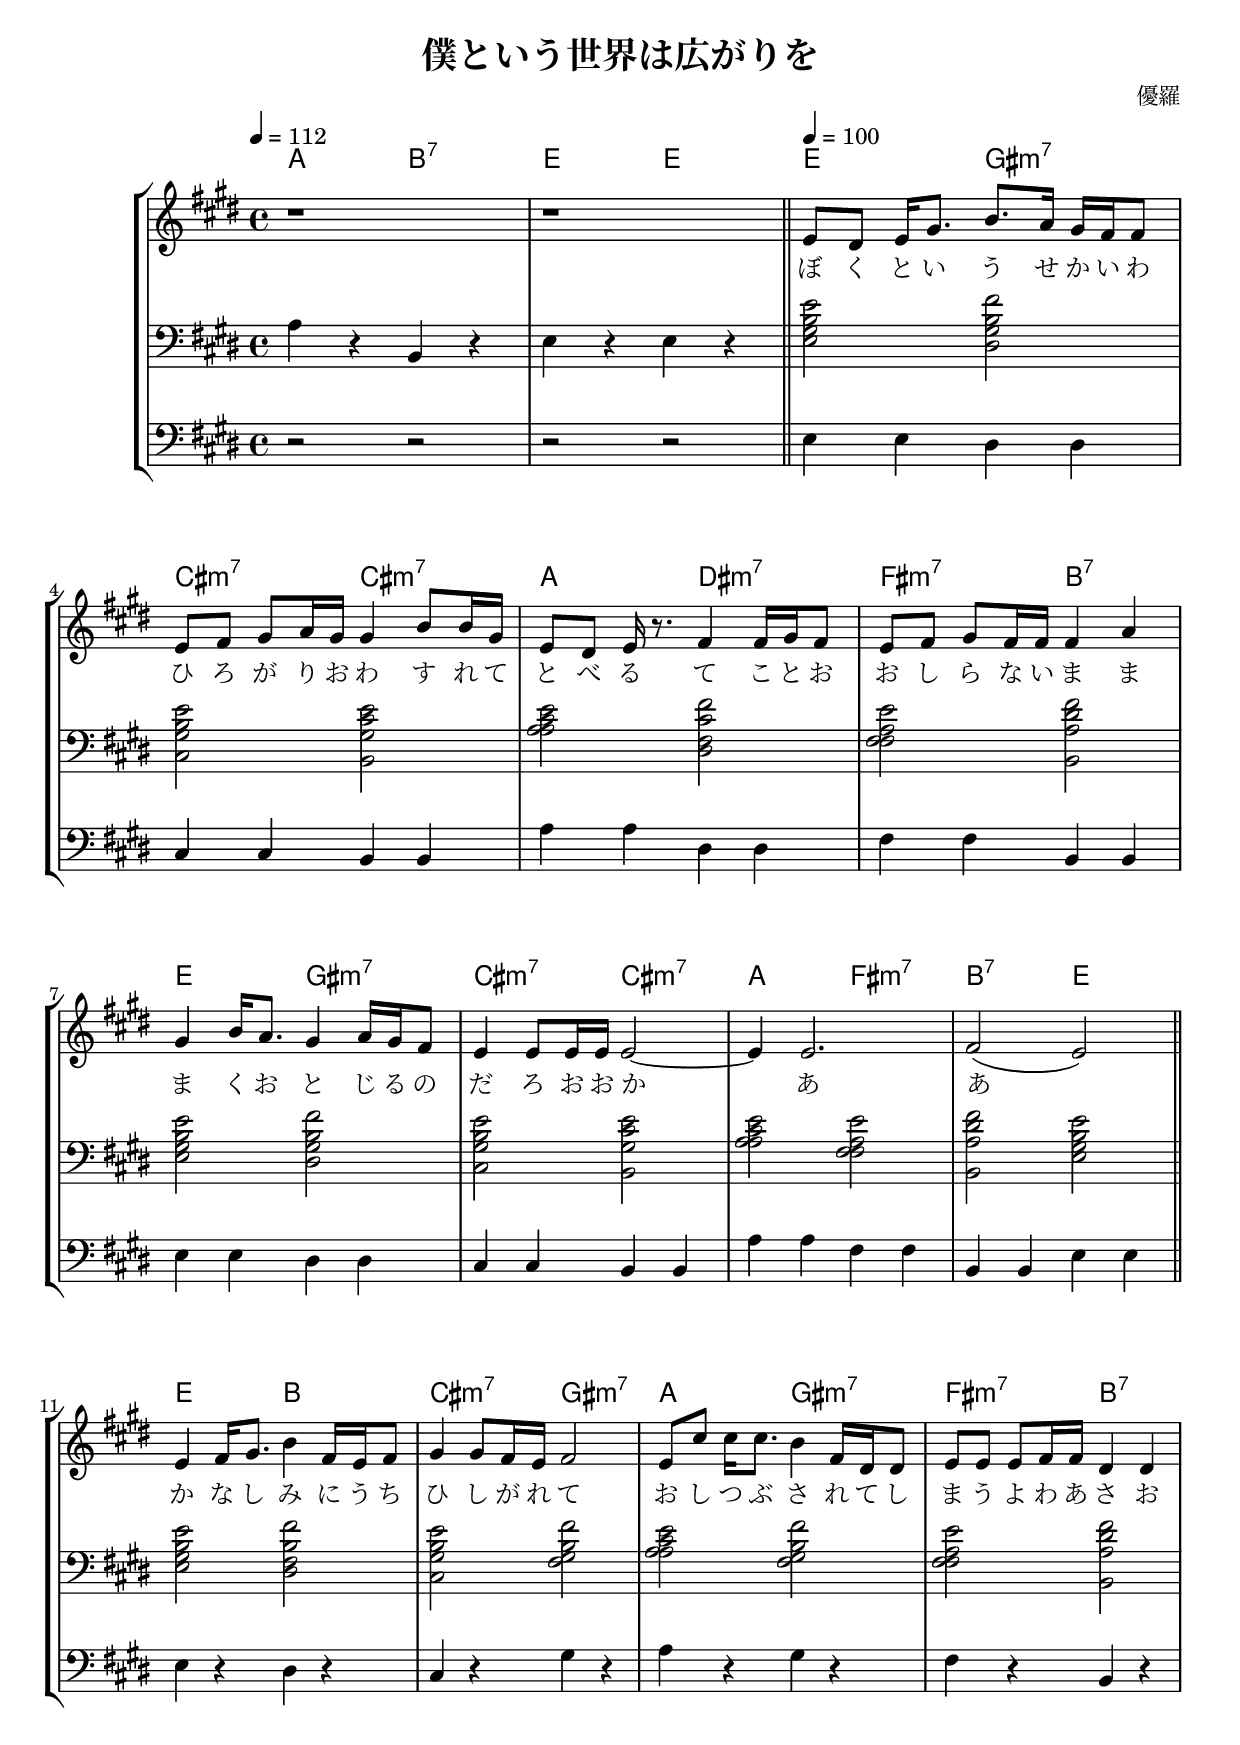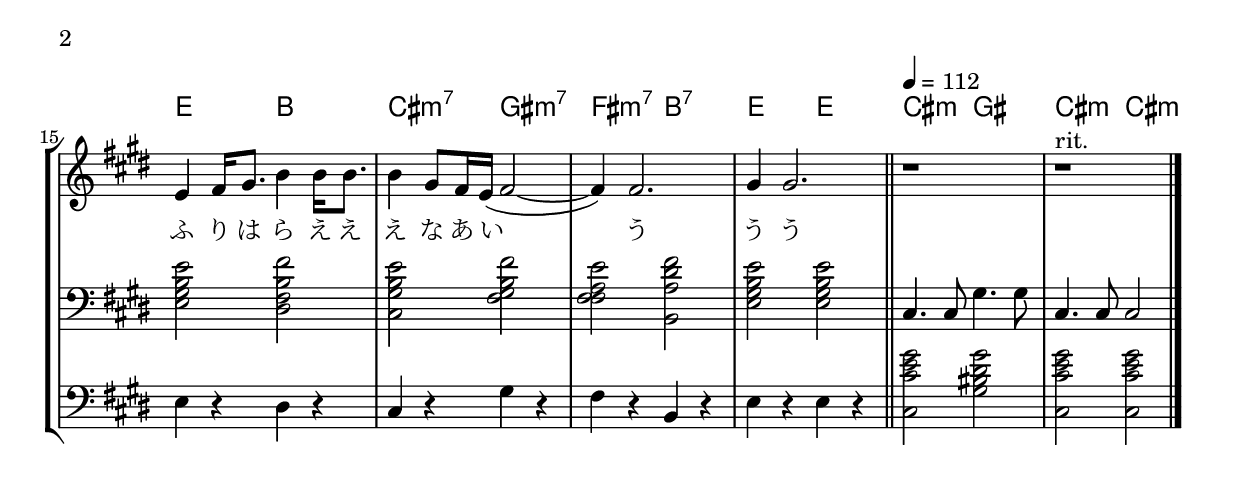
\version "2.12.1"

\header {
	title = \markup {僕という世界は広がりを}
	composer = \markup \center-column {優羅}
}

harmony = \chordmode {
	a2 b:7 e e 

	e gis:min7 cis:min7 cis:min7 a dis:min7 fis:min7 b:7 e gis:min7 cis:min7 cis:min7 a fis:min7 b:7 e 

	e b cis:min7 gis:min7 a gis:min7 fis:min7 b:7 e b cis:min7 gis:min7 fis:min7 b:7 e e 

	cis:m gis cis:m cis:m 
}

melody = {
	\key e \major
	\tempo 4 = 112
	r1 | r1   
	\set Staff.midiInstrument = #"fss0.42"
		\tempo 4 = 100
 e'8  dis'8  e'16  gis'8.  b'8.  a'16  gis'16  fis'16  fis'8 
	e'8  fis'8  gis'8  a'16  gis'16  gis'4  b'8  b'16  gis'16 
	e'8  dis'8  e'16  r8.  fis'4  fis'16  gis'16  fis'8 
	e'8  fis'8  gis'8  fis'16  fis'16  fis'4  a'4 
	gis'4  b'16  a'8.  gis'4  a'16  gis'16  fis'8 
	e'4  e'8  e'16  e'16  e'2~ 
	e'4  e'2. 
	fis'2  (e'2)
	\set Staff.midiInstrument = #"fss0.42"
	 e'4  fis'16  gis'8.  b'4  fis'16  e'16  fis'8 
	gis'4  gis'8  fis'16  e'16  fis'2 
	e'8  cis''8  cis''16  cis''8.  b'4  fis'16  dis'16  dis'8 
	e'8  e'8  e'8  fis'16  fis'16  dis'4  dis'4 
	e'4  fis'16  gis'8.  b'4  b'16  b'8. 
	b'4  gis'8  fis'16  e'16  (fis'2~ 
	fis'4)  fis'2. 
	gis'4  gis'2.
	\tempo 4 = 112
	r1 | r1^"rit." \bar "|."
}

words = \lyricmode {
	
	ぼ  く  と  い  う  せ  か  い  わ  ひ  ろ  が  り  お  わ  す  れ  て  と  べ  る  て  こ  と  お  お  し  ら  な  い  ま  ま  ま  く  お  と  じ  る  の  だ  ろ  お  お  か  あ  あ  
	か  な  し  み  に  う  ち  ひ  し  が  れ  て  お  し  つ  ぶ  さ  れ  て  し  ま  う  よ  わ  あ  さ  お  ふ  り  は  ら  え  え  え  な  あ  い  う  う  う  
	
}

tempochange = {
	\tempo 4 = 112
	r1 | r1 \bar "||"
	\tempo 4 = 100
	r1 | r1 | r1 | r1 | r1 | r1 | r1 | r1 \bar "||"
	\tempo 4 = 100
	r1 | r1 | r1 | r1 | r1 | r1 | r1 | r1 \bar "||"
	\tempo 4 = 112
	r1 | \tempo 4 = 84 r2 \tempo 4 = 74 r2 \bar "|."
}

mainacc = {
	\clef bass
	\set Staff.midiInstrument = #"Acoustic Guitar (steel)"
	\key e \major
	\tempo 4 = 112
	a4 r4
	b,4 r4
	e4 r4
	e4 r4
	\bar "||"

	\set Staff.midiInstrument = #"Overdriven Guitar"
	\tempo 4 = 100
	<e gis b e'>2
	<dis gis b fis'>2
	<cis gis b e'>2
	<b, gis cis' e'>2
	<a a cis' e'>2
	<dis fis cis' fis'>2
	<fis fis a e'>2
	<b, a dis' fis'>2
	<e gis b e'>2
	<dis gis b fis'>2
	<cis gis b e'>2
	<b, gis cis' e'>2
	<a a cis' e'>2
	<fis fis a e'>2
	<b, a dis' fis'>2
	<e gis b e'>2
	\bar "||"

	\set Staff.midiInstrument = #"Overdriven Guitar"
	<e gis b e'>2
	<dis fis b fis'>2
	<cis gis b e'>2
	<gis fis b fis'>2
	<a a cis' e'>2
	<gis fis b fis'>2
	<fis fis a e'>2
	<b, a dis' fis'>2
	<e gis b e'>2
	<dis fis b fis'>2
	<cis gis b e'>2
	<gis fis b fis'>2
	<fis fis a e'>2
	<b, a dis' fis'>2
	<e gis b e'>2
	<e gis b e'>2
	\bar "||"

	\set Staff.midiInstrument = #"Acoustic Guitar (steel)"
	\tempo 4 = 112
	cis4.cis8
	gis4.gis8
	cis4.cis8
	cis2
	\bar "|."
}

subacc = {
	\clef bass
	\set Staff.midiInstrument = #"Acoustic grand"
	\key e \major
	\tempo 4 = 112
	r2
	r2
	r2
	r2
	\bar "||"

	\set Staff.midiInstrument = #"Clarinet"
	\tempo 4 = 100
	e4 e4
	dis4 dis4
	cis4 cis4
	b,4 b,4
	a4 a4
	dis4 dis4
	fis4 fis4
	b,4 b,4
	e4 e4
	dis4 dis4
	cis4 cis4
	b,4 b,4
	a4 a4
	fis4 fis4
	b,4 b,4
	e4 e4
	\bar "||"

	\set Staff.midiInstrument = #"Violin"
	e4 r4
	dis4 r4
	cis4 r4
	gis4 r4
	a4 r4
	gis4 r4
	fis4 r4
	b,4 r4
	e4 r4
	dis4 r4
	cis4 r4
	gis4 r4
	fis4 r4
	b,4 r4
	e4 r4
	e4 r4
	\bar "||"

	\set Staff.midiInstrument = #"Violin"
	\tempo 4 = 112
	<cis cis' e' gis'>2
	<gis bis dis' gis'>2
	<cis cis' e' gis'>2
	<cis cis' e' gis'>2
	\bar "|."
}

percA = {
	\drummode {
	r1 |r1 \bar "||"
	r1  |r2. hho4  |r1  |r2. hho4  |r1  |r2. hho4  |r1  |r2. hho4  \bar "||"
	hh4 hh8 hh2 r8  |\times 16/32{ hh2 hh8. hh8. hh4. hh2. } |hh4 hh8 hh2 r8  |hh4 hh8 hh4 hh4.  |hh4 hh8 hh2 r8  |\times 16/32{ hh2 hh8. hh8. hh4. hh2. } |hh4 hh8 hh2 r8  |\times 16/32{ hh2 hh8. hh1 r4 r16 } \bar "||"
	r1 |r1 \bar "|."
	}
}

percB = {
	\drummode {
	r1 |r1 \bar "||"
	r16 hhp16 hhp8 hhp16 hhp8 hhp2 r16  |r16 hhp16 hhp8 hhp16 hhp8 hhp2 r16  |r16 hhp16 hhp8 hhp16 hhp8 hhp2 r16  |r16 hhp16 hhp8 hhp16 hhp8 hhp2 r16  |r16 hhp16 hhp8 hhp16 hhp8 hhp2 r16  |r16 hhp16 hhp8 hhp16 hhp8 hhp2 r16  |r16 hhp16 hhp8 hhp16 hhp8 hhp2 r16  |r16 hhp16 hhp8 hhp16 hhp8 hhp2 hhp16  \bar "||"
	r16 hhp8 hhp8 hhp2 r8.  |\times 16/32{ r8 hhp4 hhp4 hhp8 hhp2 r8 hhp2 r8 } |r16 hhp8 hhp8 hhp2 r8.  |r16 hhp8 hhp8 hhp8. hhp2  |r16 hhp8 hhp8 hhp2 r8.  |\times 16/32{ r8 hhp4 hhp4 hhp8 hhp2 r8 hhp2 r8 } |r16 hhp8 hhp8 hhp2 r8.  |\times 16/32{ r8 hhp4 hhp4 hhp8 hhp1 r4 } \bar "||"
	r1 |r1 \bar "|."
	}
}

percC = {
	\drummode {
	r1 |r1 \bar "||"
	hh8. hh8. hh2 r8  |hh8. hh8. hh2 hh8  |hh8. hh8. hh2 r8  |hh8. hh8. hh2 hh8  |hh8. hh8. hh2 r8  |hh8. hh8. hh2 hh8  |hh8. hh8. hh2 r8  |hh8. hh8. hh4 hh4 hh8  \bar "||"
	r1  |\times 16/32{ r1 r2 hho2 } |r1  |\times 16/32{ r1 r2 hho2 } |r1  |\times 16/32{ r1 r2 hho2 } |r1  |\times 16/32{ r1 r2 hho2 } \bar "||"
	r1 |r1 \bar "|."
	}
}

percD = {
	\drummode {
	r1 |r1 \bar "||"
	r2 ss2  |r2 ss2  |r2 ss2  |r2 ss2  |r2 ss2  |r2 ss2  |r2 ss2  |r2 ss2  \bar "||"
	bd8. bd8. bd2 bd8  |\times 16/32{ bd4. bd4. bd2 bd2 bd4 } |bd8. bd8. bd2 bd8  |bd8. bd8. bd2 r8  |bd8. bd8. bd2 bd8  |\times 16/32{ bd4. bd4. bd2 bd2 bd4 } |bd8. bd8. bd2 bd8  |\times 16/32{ bd4. bd4. bd8 bd2 r8 bd2 } \bar "||"
	r1 |r1 \bar "|."
	}
}

percE = {
	\drummode {
	r1 |r1 \bar "||"
	bd2 r8 bd4 bd8  |bd4. bd4 bd4 bd8  |bd2 r8 bd4 bd8  |bd4. bd4 bd4 bd8  |bd2 r8 bd4 bd8  |bd4. bd4 bd4 bd8  |bd2 r8 bd4 bd8  |bd4. bd4 bd4.  \bar "||"
	r2 ss2  |\times 16/32{ r1 ss1 } |r2 ss2  |\times 16/32{ r1 ss1 } |r2 ss2  |\times 16/32{ r1 ss1 } |r2 ss2  |\times 16/32{ r1 ss1 } \bar "||"
	r1 |r1 \bar "|."
	}
}

percF = {
	\drummode {
	r1 | r1 \bar "||"
	r1 | r1 | r1 | r1 | r1 | r1 | r1 | r1 \bar "||"
	r1 |r1 |r1 |r2 r8. sn16 sn4  |r1 |r1 |r1 |\times 16/32{ r1 sn4 sn8 sn2 r8 } \bar "||"
	r1 | r1 \bar "|."
	}
}

percG = {
	\drummode {
	r1 | r1 \bar "||"
	r1 | r1 | r1 | r1 | r1 | r1 | r1 | r1 \bar "||"
	r1 |r1 |r1 |r2. r8 tomml8  |r1 |r1 |r1 |r2. r8 tomml8  \bar "||"
	r1 | r1 \bar "|."
	}
}

percH = {
	\drummode {
	r1 | r1 \bar "||"
	r1 | r1 | r1 | r1 | r1 | r1 | r1 | r1 \bar "||"
	r1 |r1 |r1 |r1 |r1 |r1 |r1 |\times 16/32{ r1 r2 r8 tommh4. } \bar "||"
	r1 | r1 \bar "|."
	}
}

percI = {
	\drummode {
	r1 | r1 \bar "||"
	r1 | r1 | r1 | r1 | r1 | r1 | r1 | r1 \bar "||"
	r1 |r1 |r1 |r1 |r1 |r1 |r1 |\times 16/32{ r1 r2. tomfh4 } \bar "||"
	r1 | r1 \bar "|."
	}
}

\score {
	<<
		\new StaffGroup <<
			\new ChordNames {\harmony}
			\new Voice = "melody" {\melody}
			\new Lyrics \lyricsto "melody" \words
			\new Staff = "mainacc" {\mainacc}
			\new Staff = "subacc" {\subacc}
		>>
	>>
	\layout { }
}
